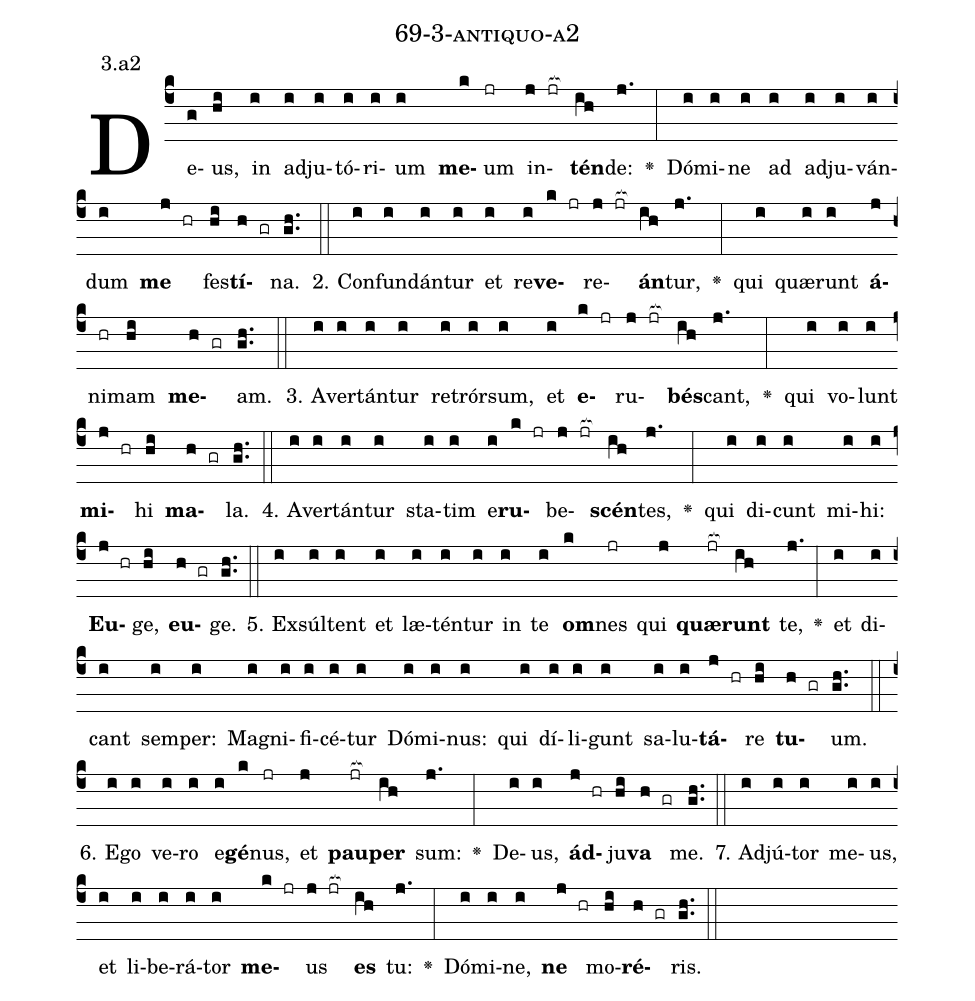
name: 69-3-antiquo-a2;
annotation: 3.a2;
%%
(c4)De(g)us,(hi) in(i) ad(i)ju(i)tó(i)ri(i)um(i) <b>me</b>(k)um(jr) in(j jr[ocb:1{])<b>tén</b>(ih[ocb:0}])de:(j.) <v>\greheightstar</v>(:) Dó(i)mi(i)ne(i) ad(i) ad(i)ju(i)ván(i)dum(i) <b>me</b>(j hr) fes(hi)<b>tí</b>(h gr)na.(gh..) (::)
2. Con(i)fun(i)dán(i)tur(i) et(i) re(i)<b>ve</b>(k jr)re(j jr[ocb:1{])<b>án</b>(ih[ocb:0}])tur,(j.) <v>\greheightstar</v>(:) qui(i) quæ(i)runt(i) <b>á</b>(j)ni(hr)mam(hi) <b>me</b>(h gr)am.(gh..) (::)
3. A(i)ver(i)tán(i)tur(i) re(i)trór(i)sum,(i) et(i) <b>e</b>(k jr)ru(j jr[ocb:1{])<b>bés</b>(ih[ocb:0}])cant,(j.) <v>\greheightstar</v>(:) qui(i) vo(i)lunt(i) <b>mi</b>(j hr)hi(hi) <b>ma</b>(h gr)la.(gh..) (::)
4. A(i)ver(i)tán(i)tur(i) sta(i)tim(i) e(i)<b>ru</b>(k jr)be(j jr[ocb:1{])<b>scén</b>(ih[ocb:0}])tes,(j.) <v>\greheightstar</v>(:) qui(i) di(i)cunt(i) mi(i)hi:(i) <b>Eu</b>(j hr)ge,(hi) <b>eu</b>(h gr)ge.(gh..) (::)
5. Ex(i)súl(i)tent(i) et(i) læ(i)tén(i)tur(i) in(i) te(i) <b>om</b>(k)nes(jr) qui(j) <b>quæ</b>(jr[ocb:1{])<b>runt</b>(ih[ocb:0}]) te,(j.) <v>\greheightstar</v>(:) et(i) di(i)cant(i) sem(i)per:(i) Ma(i)gni(i)fi(i)cé(i)tur(i) Dó(i)mi(i)nus:(i) qui(i) dí(i)li(i)gunt(i) sa(i)lu(i)<b>tá</b>(j hr)re(hi) <b>tu</b>(h gr)um.(gh..) (::)
6. E(i)go(i) ve(i)ro(i) e(i)<b>gé</b>(k)nus,(jr) et(j) <b>pau</b>(jr[ocb:1{])<b>per</b>(ih[ocb:0}]) sum:(j.) <v>\greheightstar</v>(:) De(i)us,(i) <b>ád</b>(j hr)ju(hi)<b>va</b>(h gr) me.(gh..) (::)
7. Ad(i)jú(i)tor(i) me(i)us,(i) et(i) li(i)be(i)rá(i)tor(i) <b>me</b>(k jr)us(j jr[ocb:1{]) <b>es</b>(ih[ocb:0}]) tu:(j.) <v>\greheightstar</v>(:) Dó(i)mi(i)ne,(i) <b>ne</b>(j hr) mo(hi)<b>ré</b>(h gr)ris.(gh..) (::)
